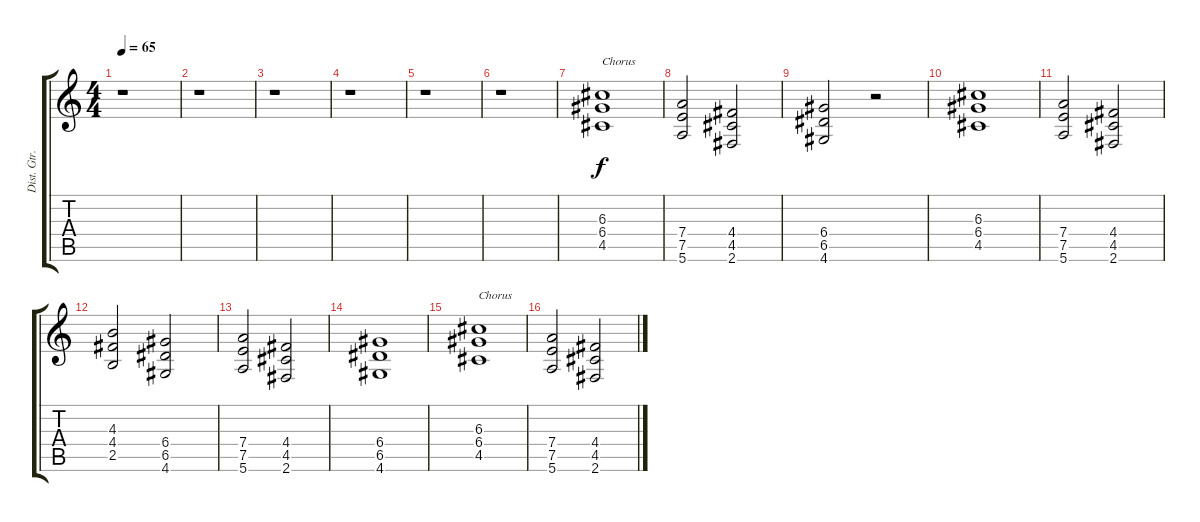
\track ("Dist. Gtr." "Dist. Gtr.") {instrument distortionguitar}
\staff {score tabs}
\tuning (E4 B3 G3 D3 A2 E2) {hide}
\ts (4 4)
\tempo 65
\clef g2
\ks c
r.1{dy f} |
r.1 |
r.1 |
r.1 |
r.1 |
r.1 |
(6.3 6.4 4.5).1{txt "Chorus"} |
(7.4 7.5 5.6).2 (4.4 4.5 2.6).2 |
(6.4 6.5 4.6).2 r.2 |
(6.3 6.4 4.5).1 |
(7.4 7.5 5.6).2 (4.4 4.5 2.6).2 |
(4.3 4.4 2.5).2 (6.4 6.5 4.6).2 |
(7.4 7.5 5.6).2 (4.4 4.5 2.6).2 |
(6.4 6.5 4.6).1 |
(6.3 6.4 4.5).1{txt "Chorus"} |
(7.4 7.5 5.6).2 (4.4 4.5 2.6).2
